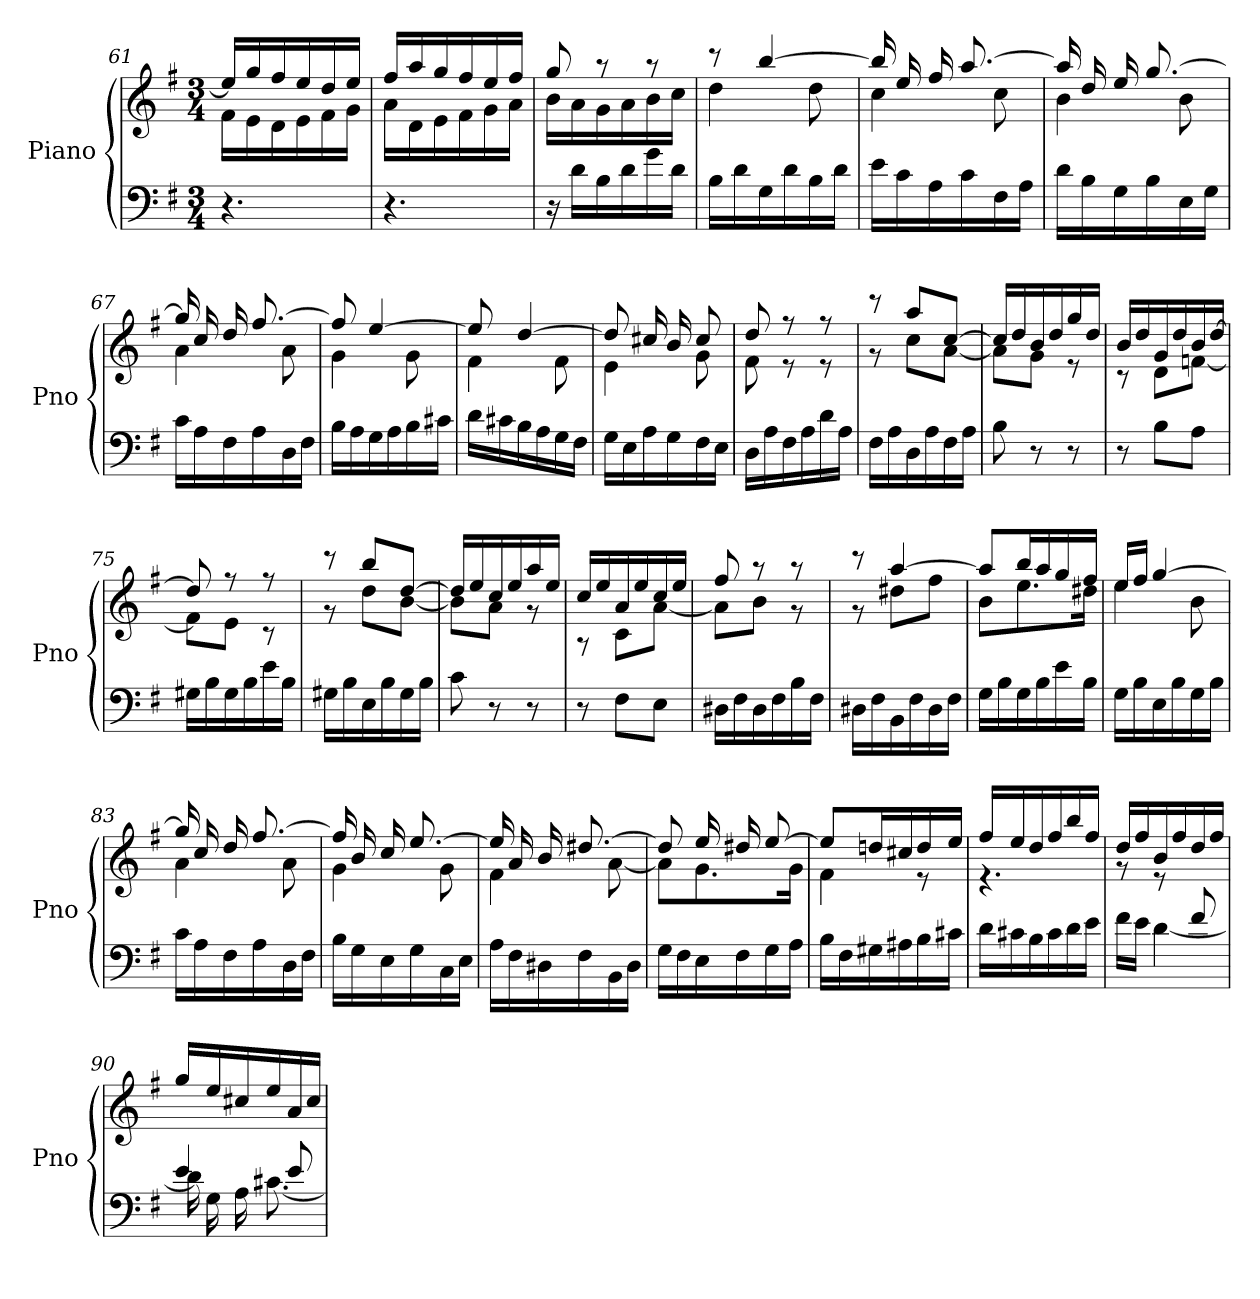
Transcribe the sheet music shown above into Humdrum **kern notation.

**kern	**kern
*part1	*part1
*staff2	*staff1
*I"Piano	*
*I'Pno	*
!!LO:LB:g=z
*clefF4	*clefG2
*k[f#]	*k[f#]
*G:	*G:
*M3/4	*M3/4
=61	=61
*	*^
4.r	16ee/LL]	16f#LL
.	16gg/	16e
.	16ff#/	16d
.	16ee/	16e
.	16dd/	16f#
.	16ee/JJ	16gJJ
=62	=62	=62
4.r	16ff#/LL	16aLL
.	16aa/	16d
.	16gg/	16e
.	16ff#/	16f#
.	16ee/	16g
.	16ff#/JJ	16aJJ
=63	=63	=63
16r	8gg/	16b\LL
16dLL	.	16a\
16B	8r	16g\
16d	.	16a\
16g	8r	16b\
16dJJ	.	16cc\JJ
=64	=64	=64
16BLL	8r	4dd\
16d	.	.
16G	[4bb/	.
16d	.	.
16B	.	8dd\
16dJJ	.	.
=65	=65	=65
16eLL	16bb/LL]	4cc\
16c	16ee/	.
16A	16ff#/	.
16c	[8.aa/J	.
16F#	.	8cc\
16AJJ	.	.
=66	=66	=66
16dLL	16aaLL]	4b\
16B	16dd	.
16G	16ee	.
16B	[8.ggJ	.
16E	.	8b\
16GJJ	.	.
!!LO:LB:g=z	!!
=67	=67	=67
16cLL	16ggLL]	4a\
16A	16cc	.
16F#	16dd	.
16A	[8.ff#J	.
16D	.	8a\
16F#JJ	.	.
=68	=68	=68
16BLL	8ff#/]	4g\
16A	.	.
16G	[4ee/	.
16A	.	.
16B	.	8g\
16c#XJJ	.	.
=69	=69	=69
16dLL	8ee/]	4f#\
16c#X	.	.
16B	[4dd/	.
16A	.	.
16G	.	8f#\
16F#JJ	.	.
=70	=70	=70
16GLL	8ddL]	4e\
16E	.	.
16A	16cc#XL	.
16G	16b	.
16F#	8cc#J	8g\
16EJJ	.	.
=71	=71	=71
16DLL	8dd/	8f#\
16A	.	.
16F#	8r	8r
16A	.	.
16d	8r	8r
16AJJ	.	.
=72	=72	=72
16F#LL	8r	8r
16A	.	.
16D	8aa/L	8cc\L
16A	.	.
16F#	[8cc/J	[8a\J
16AJJ	.	.
!!LO:LB:g=z	!!
=73	=73	=73
8B	16cc/LL]	8a\L]
.	16dd/	.
8r	16b/	8g\J
.	16dd/	.
8r	16gg/	8r
.	16dd/JJ	.
=74	=74	=74
8r	16bLL	8r
.	16dd	.
8BL	16g	8dL
.	16dd	.
8AJ	16b	[8fnJ
.	[16ddJJ	.
=75	=75	=75
16G#XLL	8dd/]	8f\L]
16B	.	.
16G#	8r	8e\J
16B	.	.
16e	8r	8r
16BJJ	.	.
=76	=76	=76
16G#XLL	8r	8r
16B	.	.
16E	8bbL	8dd\L
16B	.	.
16G#	[8ddJ	[8b\J
16BJJ	.	.
=77	=77	=77
8c	16dd/LL]	8b\L]
.	16ee/	.
8r	16cc/	8a\J
.	16ee/	.
8r	16aa/	8r
.	16ee/JJ	.
=78	=78	=78
8r	16cc/LL	8r
.	16ee/	.
8F#L	16a/	8c\L
.	16ee/	.
8EJ	16cc/	[8a\J
.	16ee/JJ	.
!!LO:LB:g=z	!!
=79	=79	=79
16D#XLL	8ff#/	8a\L]
16F#	.	.
16D#	8r	8b\J
16F#	.	.
16B	8r	8r
16F#JJ	.	.
=80	=80	=80
16D#XLL	8r	8r
16F#	.	.
16BB	[4aa/	8dd#X\L
16F#	.	.
16D#	.	8ff#\J
16F#JJ	.	.
=81	=81	=81
16GLL	8aaL]	8b\L
16B	.	.
16G	16bbL	8.ee\
16B	16aa	.
16e	16gg	.
16BJJ	16ff#JJ	16dd#X\J
=82	=82	=82
16GLL	16ee/LL	4ee\
16B	16ff#/JJ	.
16E	[4gg/	.
16B	.	.
16G	.	8b\
16BJJ	.	.
=83	=83	=83
16cLL	16gg/LL]	4a\
16A	16cc/	.
16F#	16dd/	.
16A	[8.ff#/J	.
16D	.	8a\
16F#JJ	.	.
=84	=84	=84
16BLL	16ff#LL]	4g\
16G	16b	.
16E	16cc	.
16G	[8.eeJ	.
16C	.	8g\
16EJJ	.	.
!!LO:LB:g=z	!!
=85	=85	=85
16ALL	16eeLL]	4f#\
16F#	16a	.
16D#X	16b	.
16F#	[8.dd#XJ	.
16BB	.	[8a\
16D#JJ	.	.
=86	=86	=86
16GLL	8dd#/L]	8aL]
16F#	.	.
16E	16ee/L	8.g
16F#	16dd#/	.
16G	[8ee/J	.
16AJJ	.	16gJ
=87	=87	=87
16BLL	8eeL]	4f#\
16F#	.	.
16G#X	16ddnL	.
16A#X	16cc#X	.
16B	16dd	8r
16c#XJJ	16eeJJ	.
=88	=88	=88
16dLL	16ff#/LL	4.r
16c#X	16ee/	.
16B	16dd/	.
16c#	16ff#/	.
16d	16bb/	.
16eJJ	16ff#/JJ	.
=89	=89	=89
*^	*	*
4ryy	16f#LL	16ddLL	8r
.	16eJJ	16ff#	.
.	[4d	16b	8r
.	.	16ff#	.
8f#/	.	16dd	8ryy
.	.	16ff#JJ	.
*	*	*v	*v
=90	=90	=90
4e/	16dLL]	16gg/LL
.	16G	16ee/
.	16A	16cc#X/
.	[8.c#XJ	16ee/
8e/	.	16a/
.	.	16cc#/JJ
*v	*v	*
=	=
*-	*-
